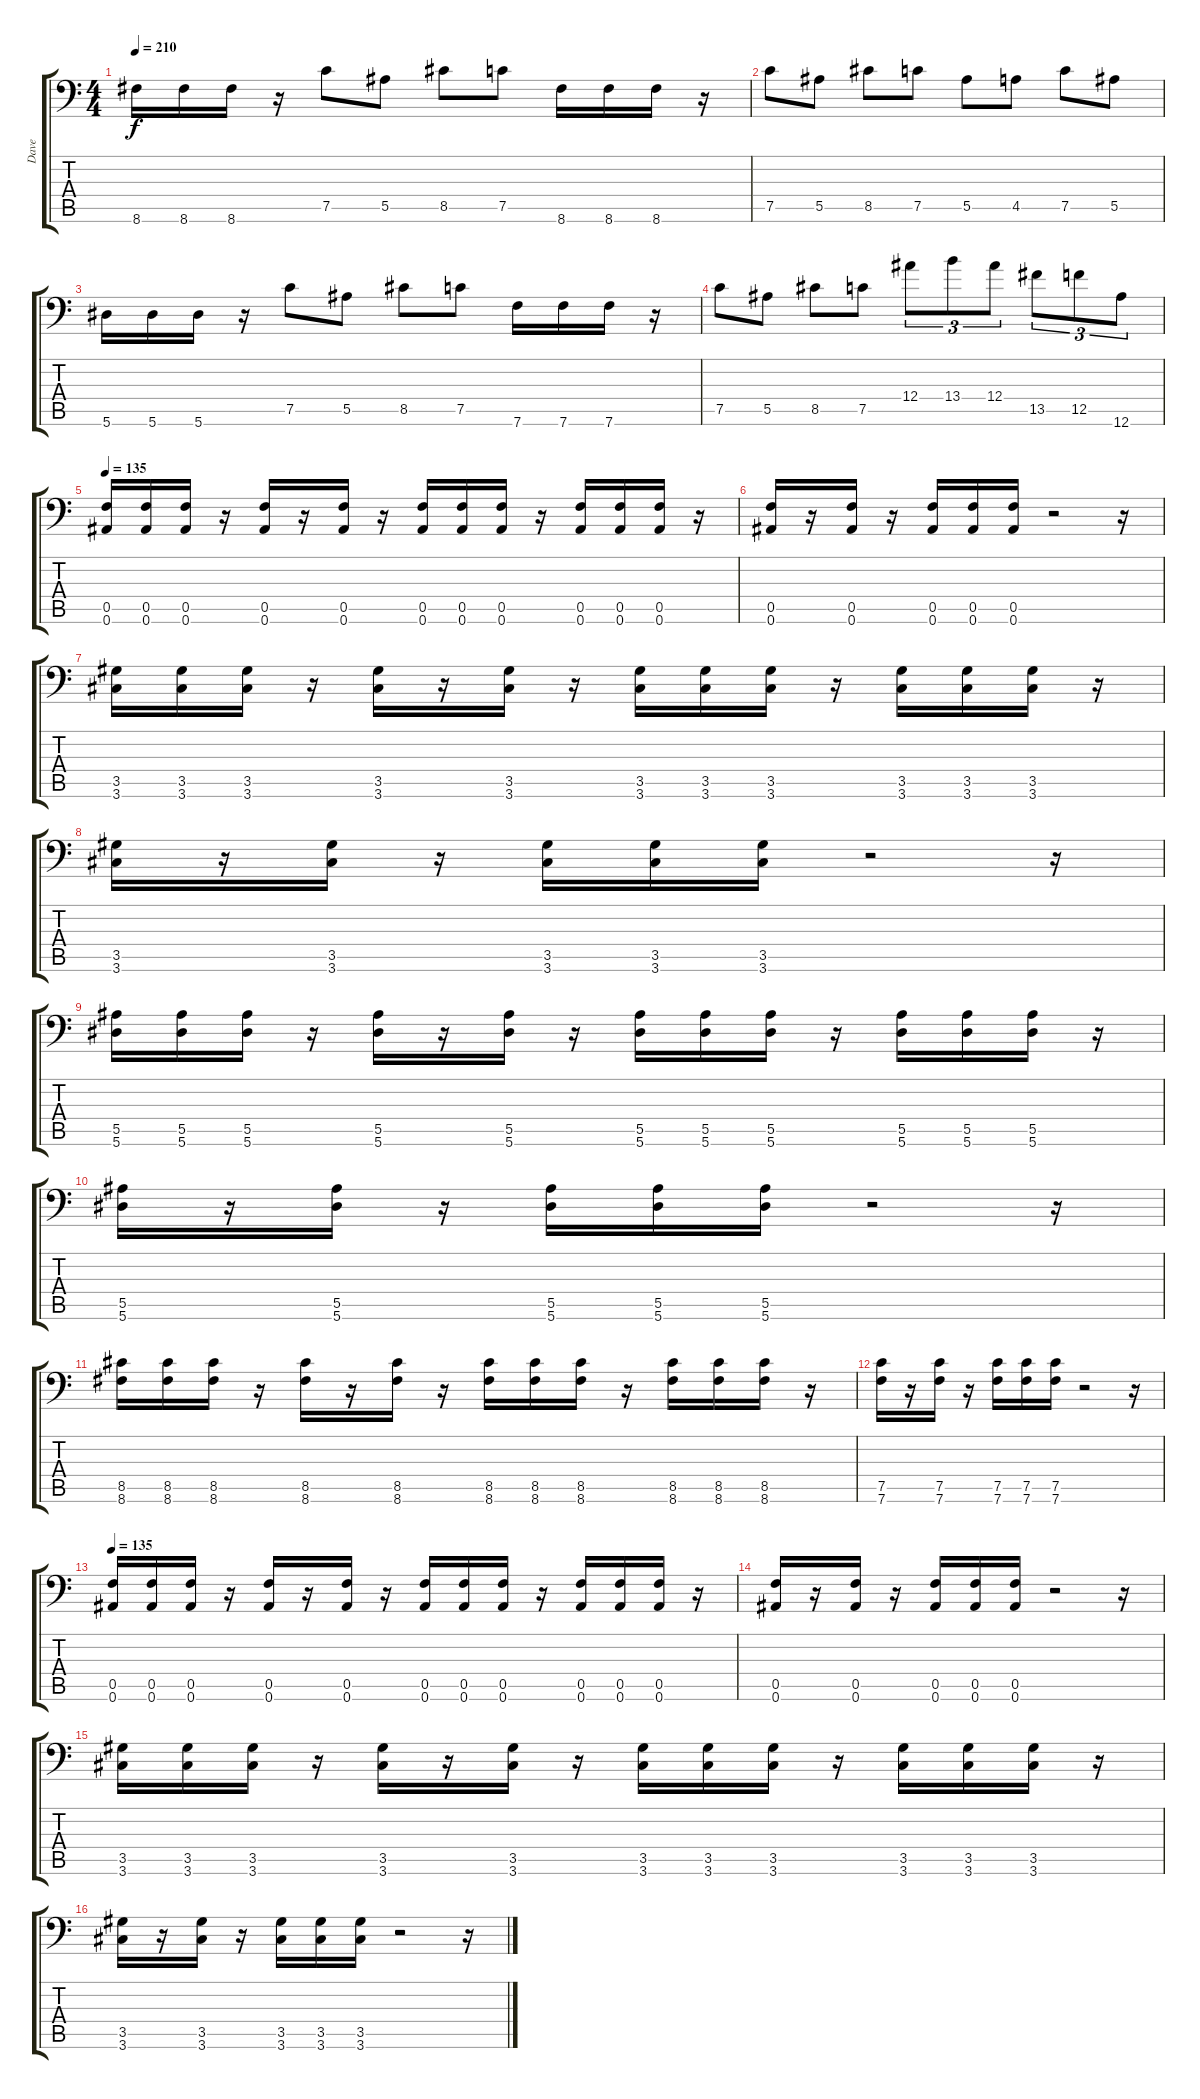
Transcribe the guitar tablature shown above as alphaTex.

\track ("Dave" "Dave") {instrument distortionguitar}
\staff {score tabs}
\tuning (C4 G3 Eb3 Bb2 F2 Bb1) {hide}
\ts (4 4)
\tempo 210
\clef f4
\ks c
8.6.16{dy f} 8.6.16 8.6.16 r.16 7.5.8 5.5.8 8.5.8 7.5.8 8.6.16 8.6.16 8.6.16 r.16 |
7.5.8 5.5.8 8.5.8 7.5.8 5.5.8 4.5.8 7.5.8 5.5.8 |
5.6.16 5.6.16 5.6.16 r.16 7.5.8 5.5.8 8.5.8 7.5.8 7.6.16 7.6.16 7.6.16 r.16 |
7.5.8 5.5.8 8.5.8 7.5.8 12.4.8{tu (3 2)} 13.4.8{tu (3 2)} 12.4.8{tu (3 2)} 13.5.8{tu (3 2)} 12.5.8{tu (3 2)} 12.6.8{tu (3 2)} |
\tempo 135
(0.5 0.6).16 (0.5 0.6).16 (0.5 0.6).16 r.16 (0.5 0.6).16 r.16 (0.5 0.6).16 r.16 (0.5 0.6).16 (0.5 0.6).16 (0.5 0.6).16 r.16 (0.5 0.6).16 (0.5 0.6).16 (0.5 0.6).16 r.16 |
(0.5 0.6).16 r.16 (0.5 0.6).16 r.16 (0.5 0.6).16 (0.5 0.6).16 (0.5 0.6).16 r.2 r.16 |
(3.5 3.6).16 (3.5 3.6).16 (3.5 3.6).16 r.16 (3.5 3.6).16 r.16 (3.5 3.6).16 r.16 (3.5 3.6).16 (3.5 3.6).16 (3.5 3.6).16 r.16 (3.5 3.6).16 (3.5 3.6).16 (3.5 3.6).16 r.16 |
(3.5 3.6).16 r.16 (3.5 3.6).16 r.16 (3.5 3.6).16 (3.5 3.6).16 (3.5 3.6).16 r.2 r.16 |
(5.5 5.6).16 (5.5 5.6).16 (5.5 5.6).16 r.16 (5.5 5.6).16 r.16 (5.5 5.6).16 r.16 (5.5 5.6).16 (5.5 5.6).16 (5.5 5.6).16 r.16 (5.5 5.6).16 (5.5 5.6).16 (5.5 5.6).16 r.16 |
(5.5 5.6).16 r.16 (5.5 5.6).16 r.16 (5.5 5.6).16 (5.5 5.6).16 (5.5 5.6).16 r.2 r.16 |
(8.5 8.6).16 (8.5 8.6).16 (8.5 8.6).16 r.16 (8.5 8.6).16 r.16 (8.5 8.6).16 r.16 (8.5 8.6).16 (8.5 8.6).16 (8.5 8.6).16 r.16 (8.5 8.6).16 (8.5 8.6).16 (8.5 8.6).16 r.16 |
(7.5 7.6).16 r.16 (7.5 7.6).16 r.16 (7.5 7.6).16 (7.5 7.6).16 (7.5 7.6).16 r.2 r.16 |
\tempo 135
(0.5 0.6).16 (0.5 0.6).16 (0.5 0.6).16 r.16 (0.5 0.6).16 r.16 (0.5 0.6).16 r.16 (0.5 0.6).16 (0.5 0.6).16 (0.5 0.6).16 r.16 (0.5 0.6).16 (0.5 0.6).16 (0.5 0.6).16 r.16 |
(0.5 0.6).16 r.16 (0.5 0.6).16 r.16 (0.5 0.6).16 (0.5 0.6).16 (0.5 0.6).16 r.2 r.16 |
(3.5 3.6).16 (3.5 3.6).16 (3.5 3.6).16 r.16 (3.5 3.6).16 r.16 (3.5 3.6).16 r.16 (3.5 3.6).16 (3.5 3.6).16 (3.5 3.6).16 r.16 (3.5 3.6).16 (3.5 3.6).16 (3.5 3.6).16 r.16 |
(3.5 3.6).16 r.16 (3.5 3.6).16 r.16 (3.5 3.6).16 (3.5 3.6).16 (3.5 3.6).16 r.2 r.16
